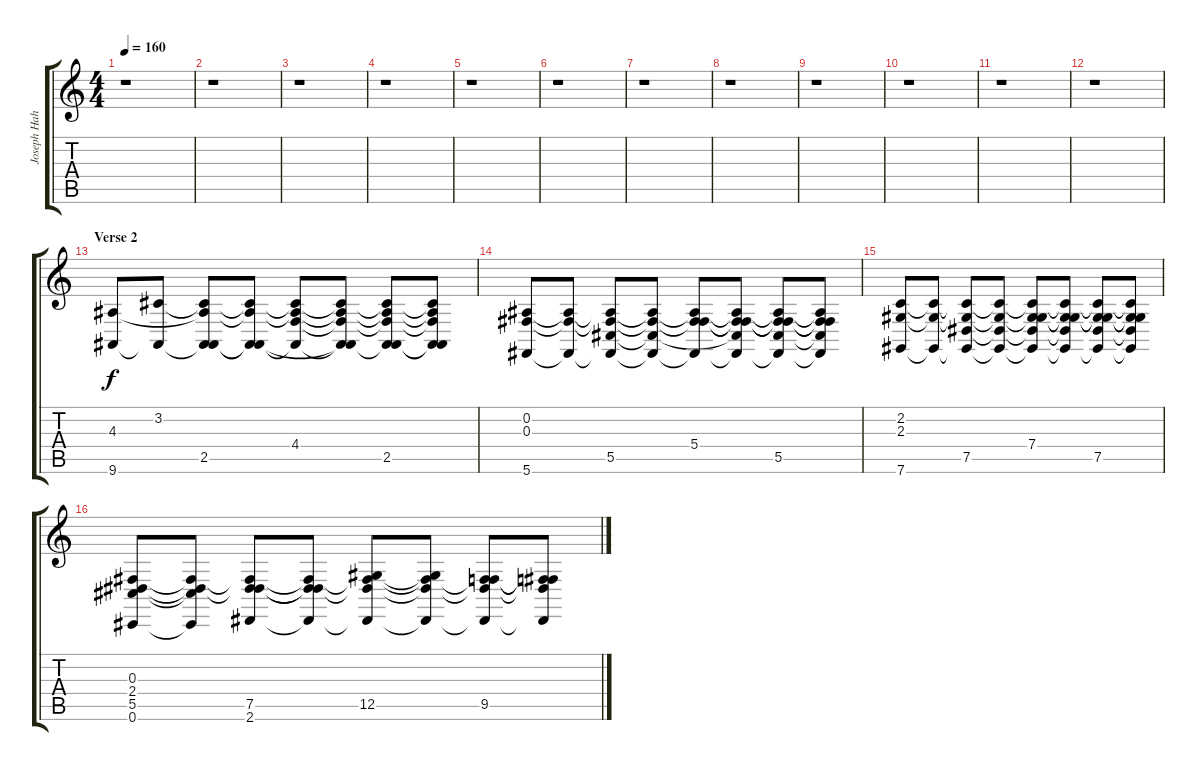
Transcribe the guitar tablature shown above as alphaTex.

\track ("Joseph Hahn (Sampler 2)" "Joseph Hah") {instrument pad2warm}
\staff {score tabs}
\tuning (Eb4 Bb3 Gb3 Db3 Ab2 Db2) {hide}
\ts (4 4)
\tempo 160
\clef g2
\ks c
r.1{dy f} |
r.1 |
r.1 |
r.1 |
r.1 |
r.1 |
r.1 |
r.1 |
r.1 |
r.1 |
r.1 |
r.1 |
\section ("" "Verse 2")
(4.3 9.6).8 (3.2 9.6{t}).8 (3.2{t} 4.3{t} 2.5 9.6{t}).8 (3.2{t} 4.3{t} 2.5{t} 9.6{t}).8 (3.2{t} 4.3{t} 4.4 9.6{t}).8 (3.2{t} 4.3{t} 4.4{t} 2.5{t} 9.6{t}).8 (3.2{t} 4.3{t} 4.4{t} 2.5 9.6{t}).8 (3.2{t} 4.3{t} 4.4{t} 2.5{t} 9.6{t}).8 |
(0.2 0.3 5.6).8 (0.2{t} 0.3{t} 5.6{t}).8 (0.2{t} 0.3{t} 5.5 5.6{t}).8 (0.2{t} 0.3{t} 5.5{t} 5.6{t}).8 (0.2{t} 0.3{t} 5.4 5.6{t}).8 (0.2{t} 0.3{t} 5.4{t} 5.5{t} 5.6{t}).8 (0.2{t} 0.3{t} 5.4{t} 5.5 5.6{t}).8 (0.2{t} 0.3{t} 5.4{t} 5.5{t} 5.6{t}).8 |
(2.2 2.3 7.6).8 (2.2{t} 2.3{t} 7.6{t}).8 (2.2{t} 2.3{t} 7.5 7.6{t}).8 (2.2{t} 2.3{t} 7.5{t} 7.6{t}).8 (2.2{t} 2.3{t} 7.4 7.5{t} 7.6{t}).8 (2.2{t} 2.3{t} 7.4{t} 7.5{t} 7.6{t}).8 (2.2{t} 2.3{t} 7.4{t} 7.5 7.6{t}).8 (2.2{t} 2.3{t} 7.4{t} 7.5{t} 7.6{t}).8 |
(0.3 2.4 5.5 0.6).8 (0.3{t} 2.4{t} 5.5{t} 0.6{t}).8 (0.3{t} 2.4{t} 7.5 2.6).8 (0.3{t} 2.4{t} 7.5{t} 2.6{t}).8 (0.3{t} 2.4{t} 12.5 2.6{t}).8 (0.3{t} 2.4{t} 12.5{t} 2.6{t}).8 (0.3{t} 2.4{t} 9.5 2.6{t}).8 (0.3{t} 2.4{t} 9.5{t} 2.6{t}).8
